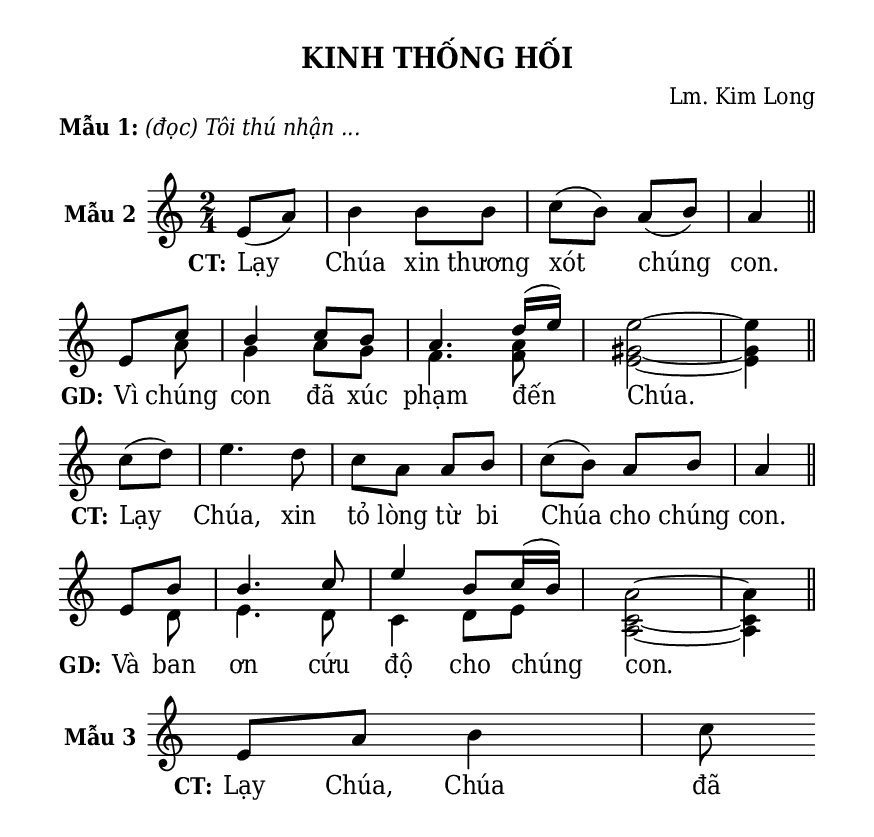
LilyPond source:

% Cài đặt chung
\version "2.22.1"
\include "english.ly"

\header {
  subtitle = \markup { \huge \bold "KINH THỐNG HỐI" }
  composer = "Lm. Kim Long"
  %arranger = " "
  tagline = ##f
}

% Nhạc
nhacMauHai = \relative c' {
  \partial 4 e8 (a) |
  b4 b8 b |
  c (b) a (b) |
  a4 \bar "||" \break
  
  e8
  <<
    {
      \voiceOne
      c' |
      b4 c8 b |
      a4. d16 (e) |
      \stemDown e2 ~ |
      e4
    }
    \new Voice = "splitpart" {
      \voiceTwo
      a,8 |
      g4 a8 g |
      f4. <a f>8 |
      <gs e>2 ~ |
      <gs e>4
    }
  >>
  \oneVoice
  \bar "||"
  
  c8 (d) |
  e4. d8 |
  c a a b |
  c (b) a b |
  a4 \bar "||" \break
  
  e8
  <<
    {
      \voiceOne
      b' |
      b4. c8 |
      e4 b8 c16 (b) |
      \stemDown a2 ~ |
      a4
    }
    \new Voice = "splitpart" {
      \voiceTwo
      d,8 |
      e4. d8 |
      c4 d8 e |
      <c a>2 ~ |
      <c a>4
    }
  >>
  \bar "||"
}

nhacMauBa = \relative c' {
  e8 a b4 c8
}

% Lời
loiMauHai = \lyricmode {
  \set stanza = "CT:"
  Lạy Chúa xin thương xót chúng con.
  \set stanza = "GD:"
  Vì chúng con đã xúc phạm đến Chúa.
  \set stanza = "CT:"
  Lạy Chúa, xin tỏ lòng từ bi Chúa cho chúng con.
  \set stanza = "GD:"
  Và ban ơn cứu độ cho chúng con.
}

loiMauBa = \lyricmode {
  \set stanza = "CT:"
  Lạy Chúa, Chúa đã được sai đến để cứu chữa
  những tâm hồn thống hối:
  Xin Chúa thương xót chúng con.
  \set stanza = "GD:"
  Xin Chúa thương xót chúng con.
  \set stanza = "CT:"
  Lạy Chúa Ki -- tô, Chúa đã đến kêu gọi những người tội lỗi:
  Xin Chúa Ki -- tô thương xót chúng con.
  \set stanza = "GD:"
  Xin Chúa Ki -- tô thương xót chúng con.
  \set stanza = "CT:"
  Lạy Chúa, Chúa ngự bên hữu Đức Chúa Cha
  để chuyển cầu cho chúng con:
  Xin Chúa thương xót chúng con.
  \set stanza = "GD:"
  Xin Chúa thương xót chúng con.
  \set stanza = "CT:"
  Xin Thiên Chúa toàn năng thương xót tha tội
  và dẫn đưa chúng ta tới sự sống muôn đời.
  \set stanza = "GD:"
  A -- men.
}

% Dàn trang
\paper {
  #(set-paper-size "a5")
  top-margin = 10\mm
  bottom-margin = 10\mm
  left-margin = 10\mm
  right-margin = 10\mm
  indent = #0
  #(define fonts
	 (make-pango-font-tree "Deja Vu Serif Condensed"
	 		       "Deja Vu Serif Condensed"
			       "Deja Vu Serif Condensed"
			       (/ 20 20)))
  print-page-number = ##f
}

TongNhip = {
  \key c \major \time 2/4
  \set Timing.beamExceptions = #'()
  \set Timing.baseMoment = #(ly:make-moment 1/4)
}

% Đổi kích thước nốt cho bè phụ
notBePhu =
#(define-music-function (font-size music) (number? ly:music?)
   (for-some-music
     (lambda (m)
       (if (music-is-of-type? m 'rhythmic-event)
           (begin
             (set! (ly:music-property m 'tweaks)
                   (cons `(font-size . ,font-size)
                         (ly:music-property m 'tweaks)))
             #t)
           #f))
     music)
   music)

\markup {
  \bold "Mẫu 1:"
  \normal-text \italic "(đọc) Tôi thú nhận ..."
}

\markup { \vspace #0.5 }

\score {
  <<
    \new Staff \with {
      instrumentName = \markup { \bold "Mẫu 2" }} <<
        \clef treble
        \new Voice = beSop {
          \TongNhip \nhacMauHai
        }
      \new Lyrics \lyricsto beSop \loiMauHai
    >>
  >>
  \layout {
    indent = 15
    \override Lyrics.LyricSpace.minimum-distance = #0.7
    \override Score.BarNumber.break-visibility = ##(#f #f #f)
    \override Score.SpacingSpanner.uniform-stretching = ##t
    \override LyricHyphen.minimum-distance = #1.5
  }
}

\score {
  <<
    \new Staff \with {
      instrumentName = \markup { \bold "Mẫu 3" }} <<
        \clef treble
        \new Voice = beSop {
          \TongNhip \nhacMauBa
        }
      \new Lyrics \lyricsto beSop \loiMauBa
    >>
  >>
  \layout {
    indent = 15
    \override Staff.TimeSignature.transparent = ##t
    \override Lyrics.LyricSpace.minimum-distance = #0.7
    \override Score.BarNumber.break-visibility = ##(#f #f #f)
    \override Score.SpacingSpanner.uniform-stretching = ##t
    \override LyricHyphen.minimum-distance = #1.5
    \set Score.defaultBarType = ""
    \set Score.barAlways = ##t
    ragged-last = ##f
  }
}
